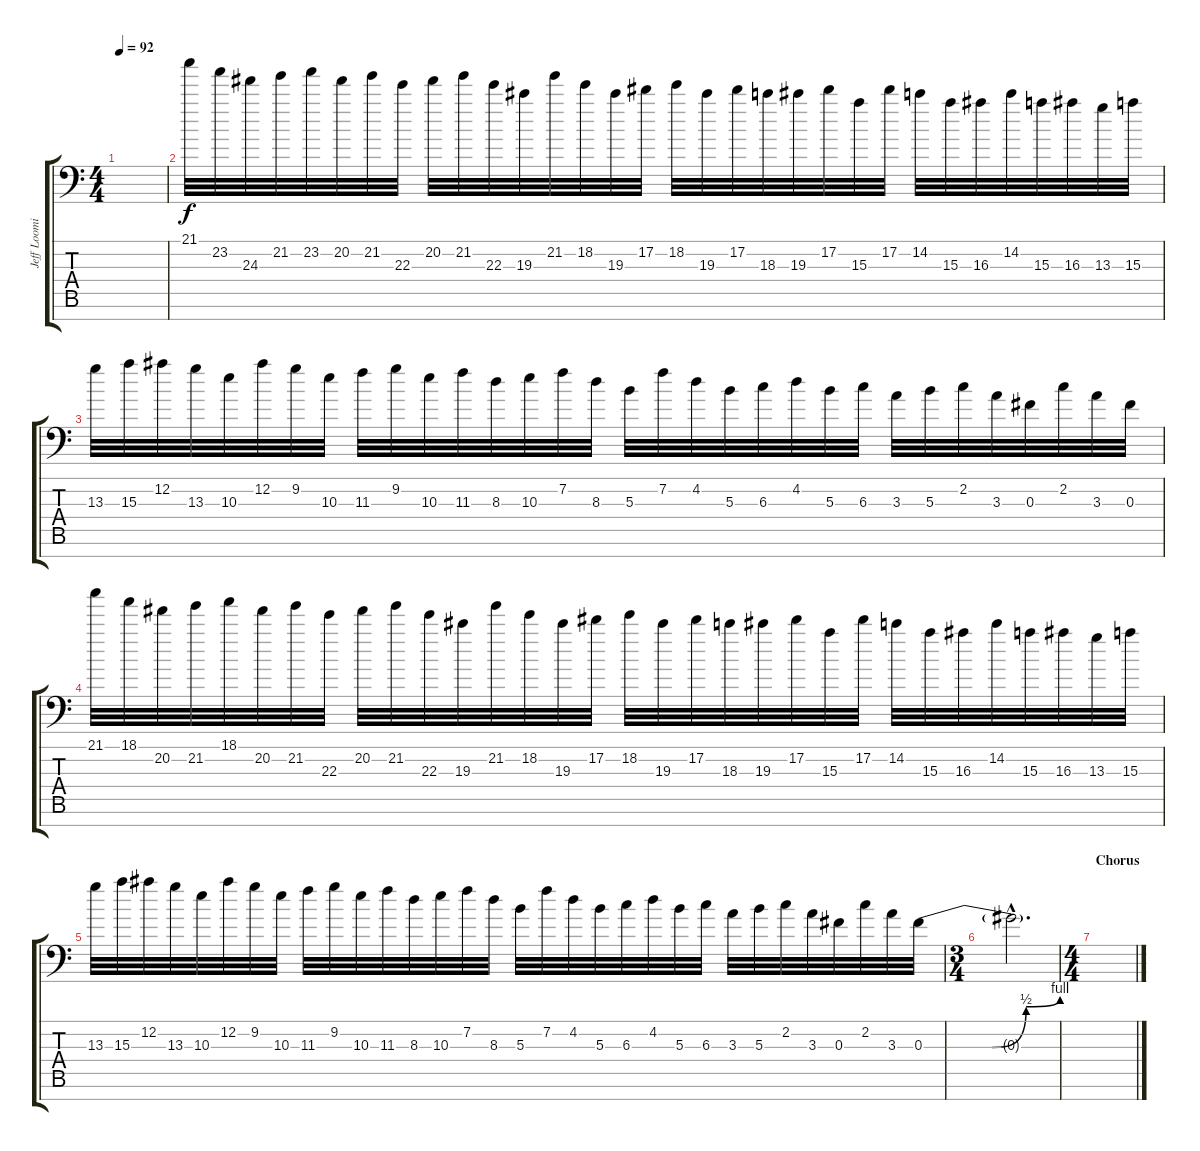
\track ("Jeff Loomis Lead Harmony" "Jeff Loomi") {instrument distortionguitar}
\staff {score tabs}
\tuning (Eb4 Bb3 Gb3 Db3 Ab2 Eb2 Bb1) {hide}
\ts (4 4)
\tempo 92
\clef f4
\ks c
|
21.1.32 23.2.32 24.3.32 21.2.32 23.2.32 20.2.32 21.2.32 22.3.32 20.2.32 21.2.32 22.3.32 19.3.32 21.2.32 18.2.32 19.3.32 17.2.32 18.2.32 19.3.32 17.2.32 18.3.32 19.3.32 17.2.32 15.3.32 17.2.32 14.2.32 15.3.32 16.3.32 14.2.32 15.3.32 16.3.32 13.3.32 15.3.32 |
13.3.32 15.3.32 12.2.32 13.3.32 10.3.32 12.2.32 9.2.32 10.3.32 11.3.32 9.2.32 10.3.32 11.3.32 8.3.32 10.3.32 7.2.32 8.3.32 5.3.32 7.2.32 4.2.32 5.3.32 6.3.32 4.2.32 5.3.32 6.3.32 3.3.32 5.3.32 2.2.32 3.3.32 0.3.32 2.2.32 3.3.32 0.3.32 |
21.1.32 18.1.32 20.2.32 21.2.32 18.1.32 20.2.32 21.2.32 22.3.32 20.2.32 21.2.32 22.3.32 19.3.32 21.2.32 18.2.32 19.3.32 17.2.32 18.2.32 19.3.32 17.2.32 18.3.32 19.3.32 17.2.32 15.3.32 17.2.32 14.2.32 15.3.32 16.3.32 14.2.32 15.3.32 16.3.32 13.3.32 15.3.32 |
13.3.32 15.3.32 12.2.32 13.3.32 10.3.32 12.2.32 9.2.32 10.3.32 11.3.32 9.2.32 10.3.32 11.3.32 8.3.32 10.3.32 7.2.32 8.3.32 5.3.32 7.2.32 4.2.32 5.3.32 6.3.32 4.2.32 5.3.32 6.3.32 3.3.32 5.3.32 2.2.32 3.3.32 0.3.32 2.2.32 3.3.32 0.3{be (custom 0 0 30 0 45 2 60 4)}.32 |
\ts (3 4)
0.3{hac t}.2{d} |
\ts (4 4)
\section ("" "Chorus")
